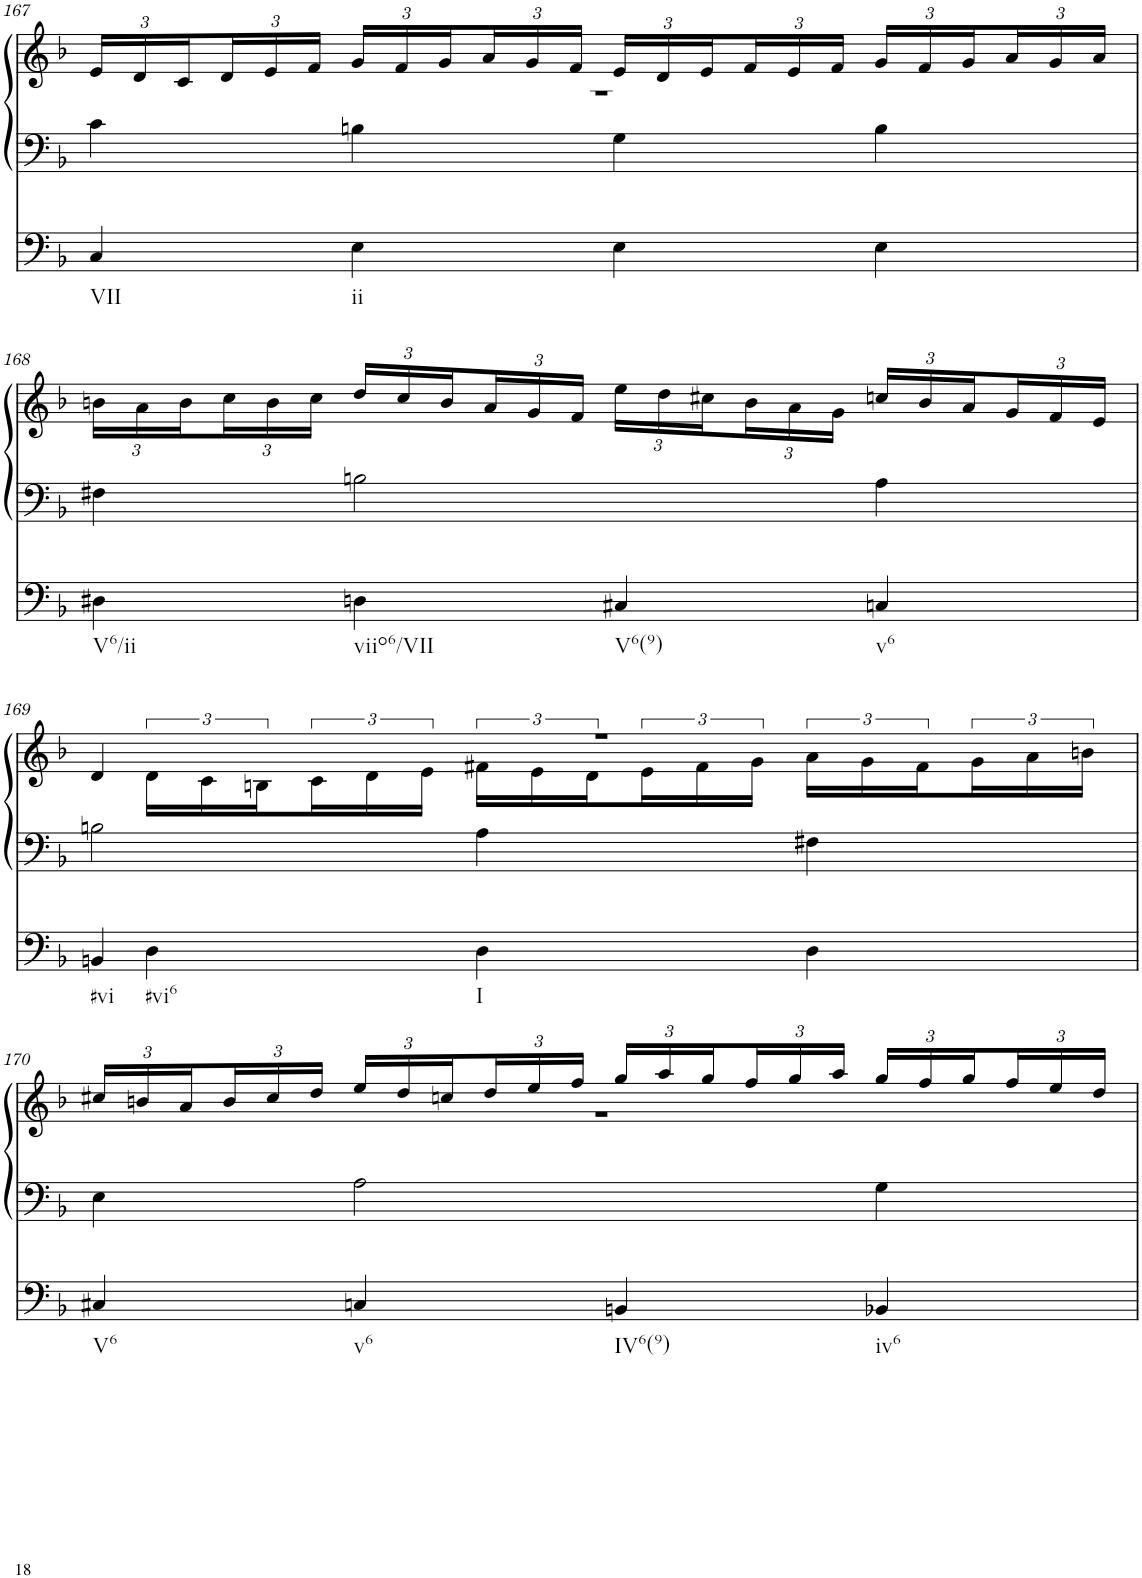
**kern	**kern	**kern
*part2	*part1	*part1
*staff3	*staff2	*staff1
*I"Pedal	*I"linke Hand	*
!!LO:PB:g=z
*clefF4	*clefF4	*clefG2
*k[b-]	*k[b-]	*k[b-]
*M4/4	*M4/4	*M4/4
*	*	*Xbrackettup
=167	=167	=167
*	*	*^
!LO:TX:b:t=VII	!	!	!
4C/	4c\	24e/LL	1r
.	.	24d/	.
.	.	24c/	.
.	.	24d/	.
.	.	24e/	.
.	.	24f/JJ	.
!LO:TX:b:t=ii	!	!	!
4E\	4Bn\	24g/LL	.
.	.	24f/	.
.	.	24g/	.
.	.	24a/	.
.	.	24g/	.
.	.	24f/JJ	.
4E\	4G\	24e/LL	.
.	.	24d/	.
.	.	24e/	.
.	.	24f/	.
.	.	24e/	.
.	.	24f/JJ	.
4E\	4B\	24g/LL	.
.	.	24f/	.
.	.	24g/	.
.	.	24a/	.
.	.	24g/	.
.	.	24a/JJ	.
*	*	*v	*v
!!LO:LB:g=z
=168	=168	=168
!LO:TX:b:t=V6/ii	!	!
4D#X\	4F#X\	24bn\LL
.	.	24a\
.	.	24b\
.	.	24cc\
.	.	24b\
.	.	24cc\JJ
!LO:TX:b:t=viio6/VII	!	!
4Dn\	2Bn\	24dd/LL
.	.	24cc/
.	.	24b/
.	.	24a/
.	.	24g/
.	.	24f/JJ
!LO:TX:b:t=V6(9)	!	!
4C#X/	.	24ee\LL
.	.	24dd\
.	.	24cc#X\
.	.	24b\
.	.	24a\
.	.	24g\JJ
!LO:TX:b:t=v6	!	!
4Cn/	4A\	24ccn/LL
.	.	24b/
.	.	24a/
.	.	24g/
.	.	24f/
.	.	24e/JJ
!!LO:LB:g=z
=169	=169	=169
*	*	*^
!LO:TX:b:t=#vi	!	!	!
4BBn/	2Bn\	1r	4d/
*	*	*	*brackettup
!LO:TX:b:t=#vi6	!	!	!
4D\	.	.	24d\LL
.	.	.	24c\
.	.	.	24Bn\
.	.	.	24c\
.	.	.	24d\
.	.	.	24e\JJ
!LO:TX:b:t=I	!	!	!
4D\	4A\	.	24f#X\LL
.	.	.	24e\
.	.	.	24d\
.	.	.	24e\
.	.	.	24f#\
.	.	.	24g\JJ
4D\	4F#X\	.	24a\LL
.	.	.	24g\
.	.	.	24f#\
.	.	.	24g\
.	.	.	24a\
.	.	.	24bn\JJ
!!LO:LB:g=z	!!
=170	=170	=170	=170
*	*	*Xbrackettup	*
!LO:TX:b:t=V6	!	!	!
4C#X/	4E\	24cc#X/LL	1r
.	.	24bn/	.
.	.	24a/	.
.	.	24b/	.
.	.	24cc#/	.
.	.	24dd/JJ	.
!LO:TX:b:t=v6	!	!	!
4Cn/	2A\	24ee/LL	.
.	.	24dd/	.
.	.	24ccn/	.
.	.	24dd/	.
.	.	24ee/	.
.	.	24ff/JJ	.
!LO:TX:b:t=IV6(9)	!	!	!
4BBn/	.	24gg/LL	.
.	.	24aa/	.
.	.	24gg/	.
.	.	24ff/	.
.	.	24gg/	.
.	.	24aa/JJ	.
!LO:TX:b:t=iv6	!	!	!
4BB-X/	4G\	24gg/LL	.
.	.	24ff/	.
.	.	24gg/	.
.	.	24ff/	.
.	.	24ee/	.
.	.	24dd/JJ	.
*	*	*v	*v
=	=	=
*-	*-	*-
